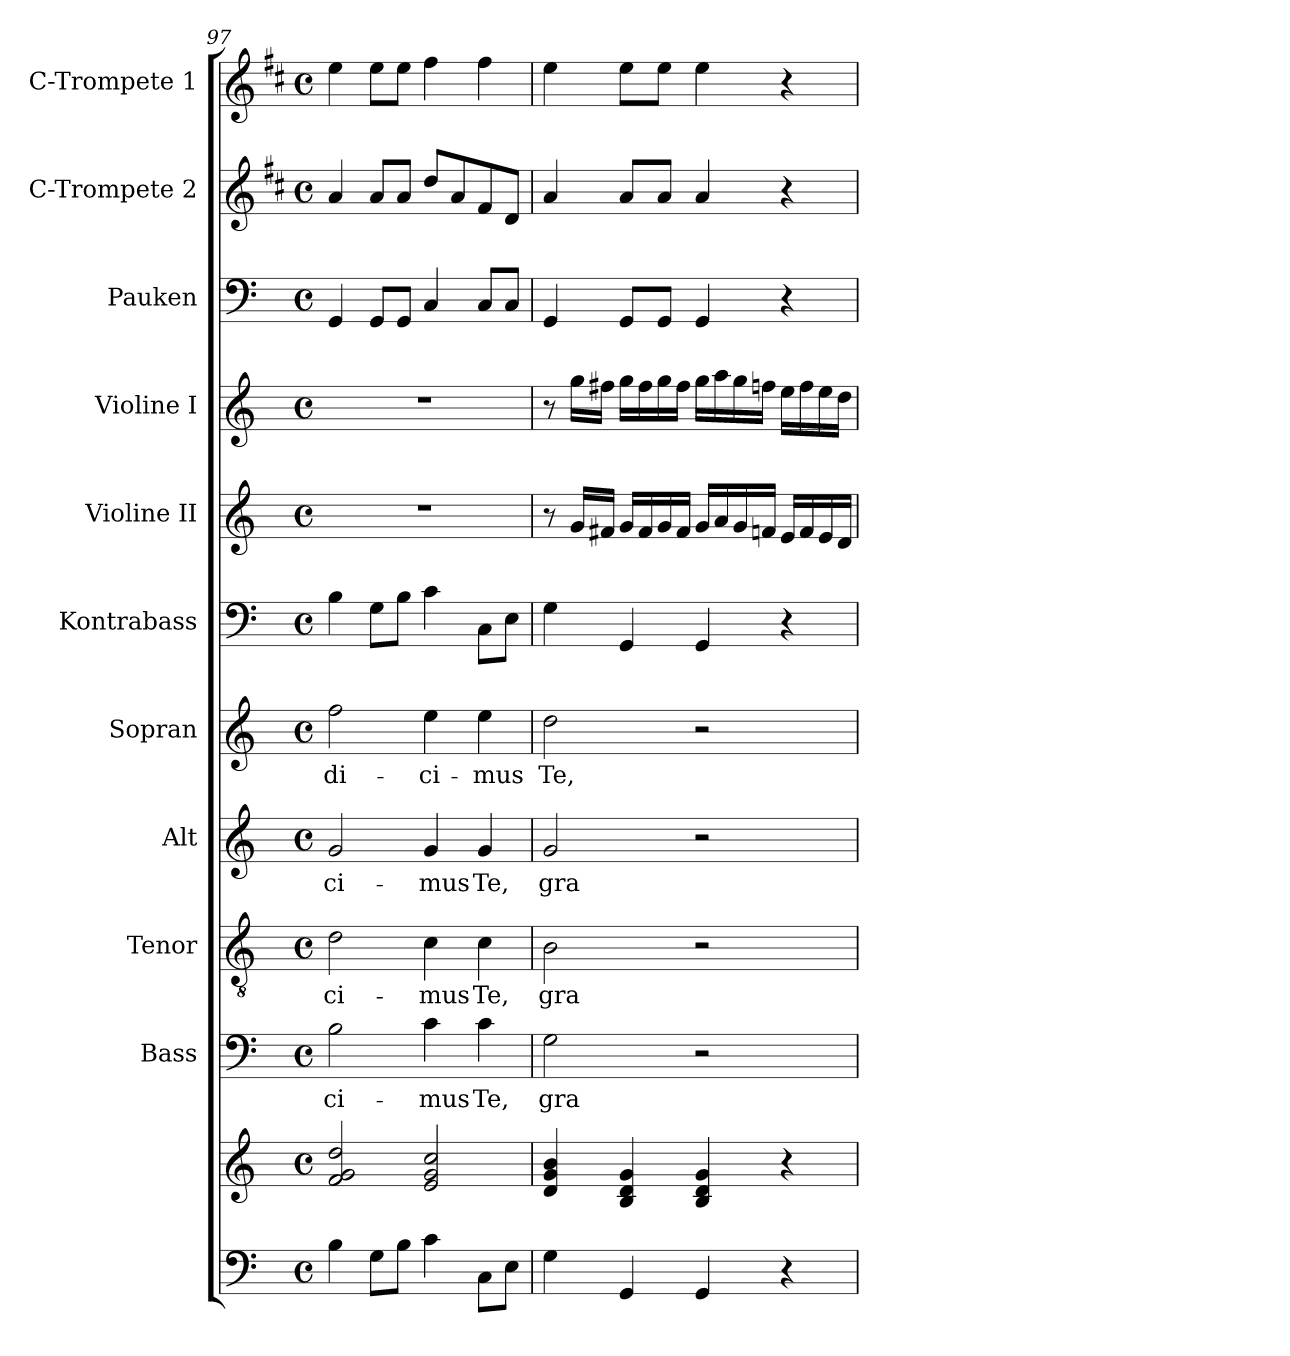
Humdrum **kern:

**kern	**kern	**kern	**text	**kern	**text	**kern	**text	**kern	**text	**kern	**kern	**kern	**kern	**kern	**kern
*part11	*part11	*part10	*part10	*part9	*part9	*part8	*part8	*part7	*part7	*part6	*part5	*part4	*part3	*part2	*part1
*staff12	*staff11	*staff10	*staff10	*staff9	*staff9	*staff8	*staff8	*staff7	*staff7	*staff6	*staff5	*staff4	*staff3	*staff2	*staff1
*	*	*I"Bass	*	*I"Tenor	*	*I"Alt	*	*I"Sopran	*	*I"Kontrabass	*I"Violine II	*I"Violine I	*I"Pauken	*I"C-Trompete 2	*I"C-Trompete 1
*	*	*I'B.	*	*I'T.	*	*I'A.	*	*I'S.	*	*I'Kb.	*I'Vl. II	*I'Vl. I	*I'Pk.	*I'C Trp. 2	*I'C Trp. 1
*clefF4	*clefG2	*clefF4	*	*clefGv2	*	*clefG2	*	*clefG2	*	*clefF4	*clefG2	*clefG2	*clefF4	*clefG2	*clefG2
*	*	*	*	*	*	*	*	*	*	*ITrd7c12	*	*	*	*ITrd1c2	*ITrd1c2
*k[]	*k[]	*k[]	*	*k[]	*	*k[]	*	*k[]	*	*k[]	*k[]	*k[]	*k[]	*k[]	*k[]
*C:	*C:	*C:	*	*C:	*	*C:	*	*C:	*	*C:	*C:	*C:	*C:	*C:	*C:
*M4/4	*M4/4	*M4/4	*	*M4/4	*	*M4/4	*	*M4/4	*	*M4/4	*M4/4	*M4/4	*M4/4	*M4/4	*M4/4
*met(c)	*met(c)	*met(c)	*	*met(c)	*	*met(c)	*	*met(c)	*	*met(c)	*met(c)	*met(c)	*met(c)	*met(c)	*met(c)
=97	=97	=97	=97	=97	=97	=97	=97	=97	=97	=97	=97	=97	=97	=97	=97
!	!	!	!LO:LY:b	!	!LO:LY:b	!	!LO:LY:b	!	!LO:LY:b	!	!	!	!	!	!
4B\	2f/ 2g/ 2dd/	2B\	-ci-	2d\	-ci-	2g/	-ci-	2ff\	-di-	4BB\	1r	1r	4GG/	4g/	4dd\
8G\L	.	.	.	.	.	.	.	.	.	8GG\L	.	.	8GG/L	8g/L	8dd\L
8B\J	.	.	.	.	.	.	.	.	.	8BB\J	.	.	8GG/J	8g/J	8dd\J
!	!	!	!LO:LY:b	!	!LO:LY:b	!	!LO:LY:b	!	!LO:LY:b	!	!	!	!	!	!
4c\	2e/ 2g/ 2cc/	4c\	-mus	4c\	-mus	4g/	-mus	4ee\	-ci-	4C\	.	.	4C/	8cc/L	4ee\
.	.	.	.	.	.	.	.	.	.	.	.	.	.	8g/	.
!	!	!	!LO:LY:b	!	!LO:LY:b	!	!LO:LY:b	!	!LO:LY:b	!	!	!	!	!	!
8C\L	.	4c\	Te,	4c\	Te,	4g/	Te,	4ee\	-mus	8CC\L	.	.	8C/L	8e/	4ee\
8E\J	.	.	.	.	.	.	.	.	.	8EE\J	.	.	8C/J	8c/J	.
=98	=98	=98	=98	=98	=98	=98	=98	=98	=98	=98	=98	=98	=98	=98	=98
!	!	!	!LO:LY:b	!	!LO:LY:b	!	!LO:LY:b	!	!LO:LY:b	!	!	!	!	!	!
4G\	4d/ 4g/ 4b/	2G\	gra-	2B\	gra-	2g/	gra-	2dd\	Te,	4GG\	8r	8r	4GG/	4g/	4dd\
.	.	.	.	.	.	.	.	.	.	.	16g/LL	16gg\LL	.	.	.
.	.	.	.	.	.	.	.	.	.	.	16f#X/JJ	16ff#X\JJ	.	.	.
4GG/	4B/ 4d/ 4g/	.	.	.	.	.	.	.	.	4GGG/	16g/LL	16gg\LL	8GG/L	8g/L	8dd\L
.	.	.	.	.	.	.	.	.	.	.	16f#/	16ff#\	.	.	.
.	.	.	.	.	.	.	.	.	.	.	16g/	16gg\	8GG/J	8g/J	8dd\J
.	.	.	.	.	.	.	.	.	.	.	16f#/JJ	16ff#\JJ	.	.	.
4GG/	4B/ 4d/ 4g/	2r	.	2r	.	2r	.	2r	.	4GGG/	16g/LL	16gg\LL	4GG/	4g/	4dd\
.	.	.	.	.	.	.	.	.	.	.	16a/	16aa\	.	.	.
.	.	.	.	.	.	.	.	.	.	.	16g/	16gg\	.	.	.
.	.	.	.	.	.	.	.	.	.	.	16fn/JJ	16ffn\JJ	.	.	.
4r	4r	.	.	.	.	.	.	.	.	4r	16e/LL	16ee\LL	4r	4r	4r
.	.	.	.	.	.	.	.	.	.	.	16f/	16ff\	.	.	.
.	.	.	.	.	.	.	.	.	.	.	16e/	16ee\	.	.	.
.	.	.	.	.	.	.	.	.	.	.	16d/JJ	16dd\JJ	.	.	.
=	=	=	=	=	=	=	=	=	=	=	=	=	=	=	=
*-	*-	*-	*-	*-	*-	*-	*-	*-	*-	*-	*-	*-	*-	*-	*-
